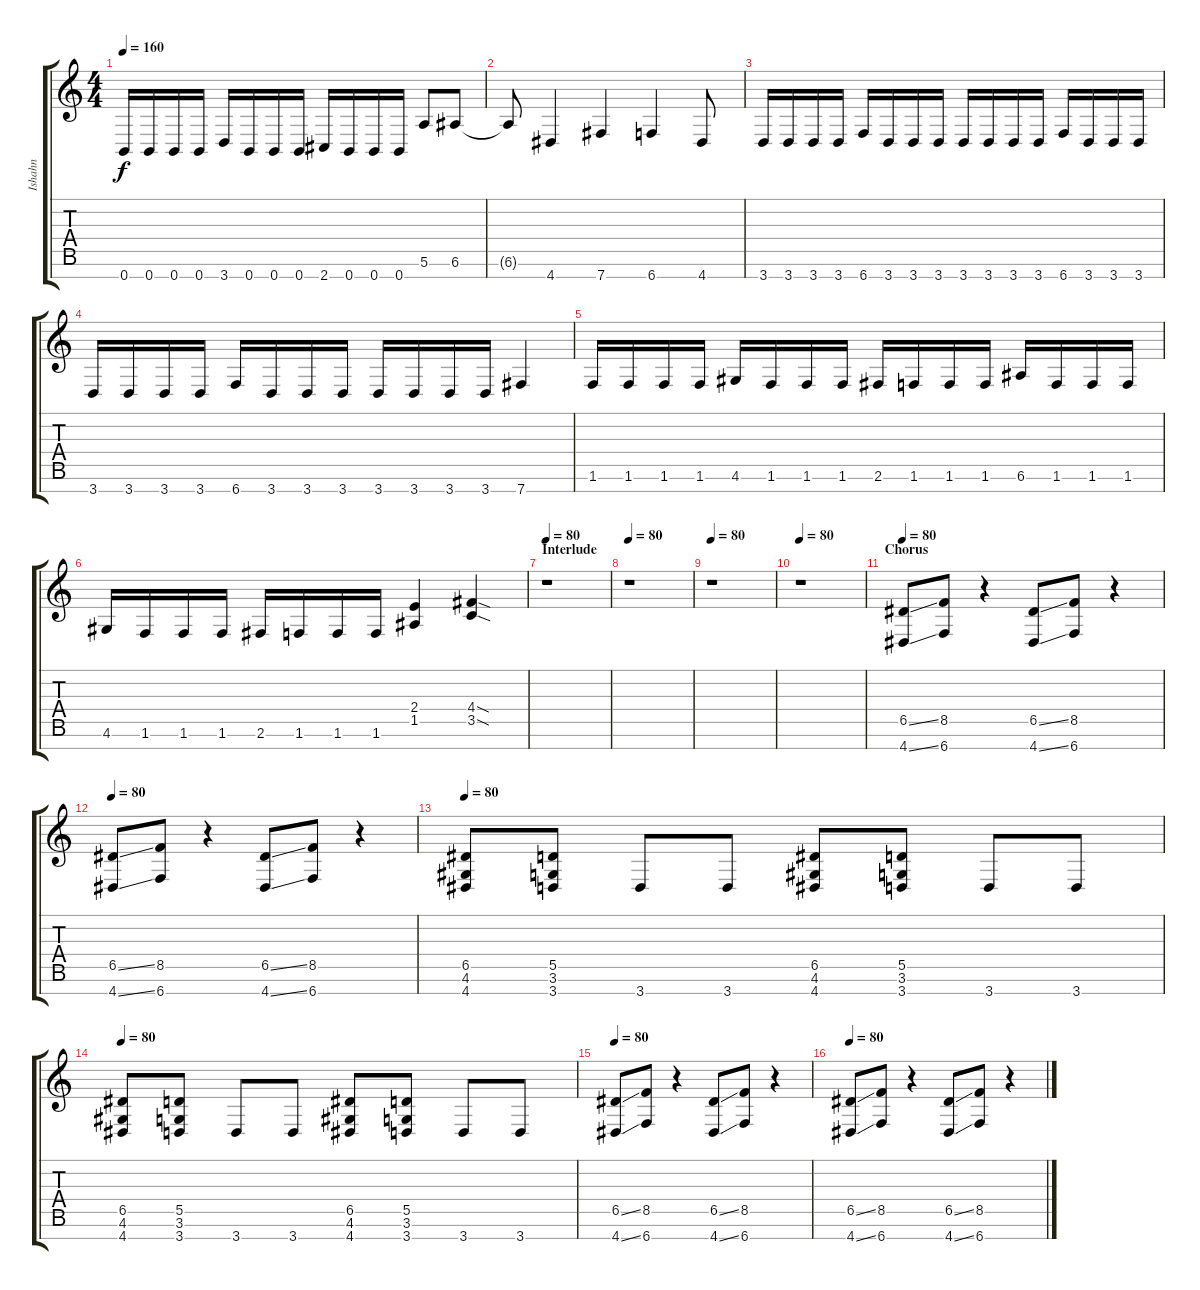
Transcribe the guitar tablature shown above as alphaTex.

\track ("Ishahn" "Ishahn") {instrument distortionguitar}
\staff {score tabs}
\tuning (E4 B3 G3 D3 A2 E2 B1) {hide}
\ts (4 4)
\tempo 160
\clef g2
\ks c
0.7.16{dy f} 0.7.16 0.7.16 0.7.16 3.7.16 0.7.16 0.7.16 0.7.16 2.7.16 0.7.16 0.7.16 0.7.16 5.6.8 6.6.8 |
6.6{t}.8 4.7.4 7.7.4 6.7.4 4.7.8 |
3.7.16 3.7.16 3.7.16 3.7.16 6.7.16 3.7.16 3.7.16 3.7.16 3.7.16 3.7.16 3.7.16 3.7.16 6.7.16 3.7.16 3.7.16 3.7.16 |
3.7.16 3.7.16 3.7.16 3.7.16 6.7.16 3.7.16 3.7.16 3.7.16 3.7.16 3.7.16 3.7.16 3.7.16 7.7.4 |
1.6.16 1.6.16 1.6.16 1.6.16 4.6.16 1.6.16 1.6.16 1.6.16 2.6.16 1.6.16 1.6.16 1.6.16 6.6.16 1.6.16 1.6.16 1.6.16 |
4.6.16 1.6.16 1.6.16 1.6.16 2.6.16 1.6.16 1.6.16 1.6.16 (2.4 1.5).4 (4.4{sod} 3.5{sod}).4 |
\section ("" "Interlude")
\tempo 80
r.1 |
\tempo 80
r.1 |
\tempo 80
r.1 |
\tempo 80
r.1 |
\section ("" "Chorus")
\tempo 80
(6.5{ss} 4.7{ss}).8 (8.5 6.7).8 r.4 (6.5{ss} 4.7{ss}).8 (8.5 6.7).8 r.4 |
\tempo 80
(6.5{ss} 4.7{ss}).8 (8.5 6.7).8 r.4 (6.5{ss} 4.7{ss}).8 (8.5 6.7).8 r.4 |
\tempo 80
(6.5 4.6 4.7).8 (5.5 3.6 3.7).8 3.7.8 3.7.8 (6.5 4.6 4.7).8 (5.5 3.6 3.7).8 3.7.8 3.7.8 |
\tempo 80
(6.5 4.6 4.7).8 (5.5 3.6 3.7).8 3.7.8 3.7.8 (6.5 4.6 4.7).8 (5.5 3.6 3.7).8 3.7.8 3.7.8 |
\tempo 80
(6.5{ss} 4.7{ss}).8 (8.5 6.7).8 r.4 (6.5{ss} 4.7{ss}).8 (8.5 6.7).8 r.4 |
\tempo 80
(6.5{ss} 4.7{ss}).8 (8.5 6.7).8 r.4 (6.5{ss} 4.7{ss}).8 (8.5 6.7).8 r.4
